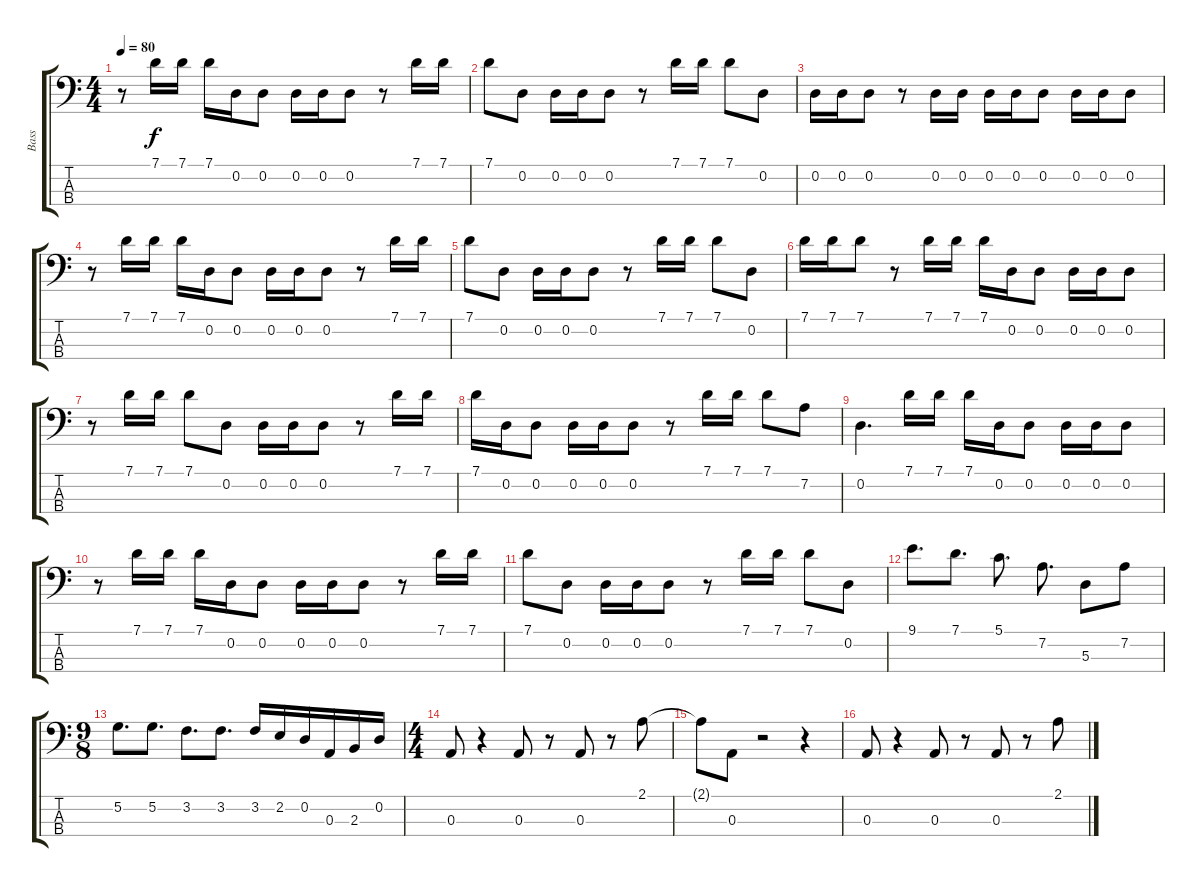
\track ("Bass " "Bass ") {instrument electricbassfinger}
\staff {score tabs}
\tuning (G2 D2 A1 E1) {hide}
\ts (4 4)
\tempo 80
\clef f4
\ks c
r.8{dy f} 7.1.16 7.1.16 7.1.16 0.2.16 0.2.8 0.2.16 0.2.16 0.2.8 r.8 7.1.16 7.1.16 |
7.1.8 0.2.8 0.2.16 0.2.16 0.2.8 r.8 7.1.16 7.1.16 7.1.8 0.2.8 |
0.2.16 0.2.16 0.2.8 r.8 0.2.16 0.2.16 0.2.16 0.2.16 0.2.8 0.2.16 0.2.16 0.2.8 |
r.8 7.1.16 7.1.16 7.1.16 0.2.16 0.2.8 0.2.16 0.2.16 0.2.8 r.8 7.1.16 7.1.16 |
7.1.8 0.2.8 0.2.16 0.2.16 0.2.8 r.8 7.1.16 7.1.16 7.1.8 0.2.8 |
7.1.16 7.1.16 7.1.8 r.8 7.1.16 7.1.16 7.1.16 0.2.16 0.2.8 0.2.16 0.2.16 0.2.8 |
r.8 7.1.16 7.1.16 7.1.8 0.2.8 0.2.16 0.2.16 0.2.8 r.8 7.1.16 7.1.16 |
7.1.16 0.2.16 0.2.8 0.2.16 0.2.16 0.2.8 r.8 7.1.16 7.1.16 7.1.8 7.2.8 |
0.2.4{d} 7.1.16 7.1.16 7.1.16 0.2.16 0.2.8 0.2.16 0.2.16 0.2.8 |
r.8 7.1.16 7.1.16 7.1.16 0.2.16 0.2.8 0.2.16 0.2.16 0.2.8 r.8 7.1.16 7.1.16 |
7.1.8 0.2.8 0.2.16 0.2.16 0.2.8 r.8 7.1.16 7.1.16 7.1.8 0.2.8 |
9.1.8{d} 7.1.8{d} 5.1.8{d} 7.2.8{d} 5.3.8 7.2.8 |
\ts (9 8)
5.2.8{d} 5.2.8{d} 3.2.8{d} 3.2.8{d} 3.2.16 2.2.16 0.2.16 0.3.16 2.3.16 0.2.16 |
\ts (4 4)
0.3.8 r.4 0.3.8 r.8 0.3.8 r.8 2.1.8 |
2.1{t}.8 0.3.8 r.2 r.4 |
0.3.8 r.4 0.3.8 r.8 0.3.8 r.8 2.1.8
